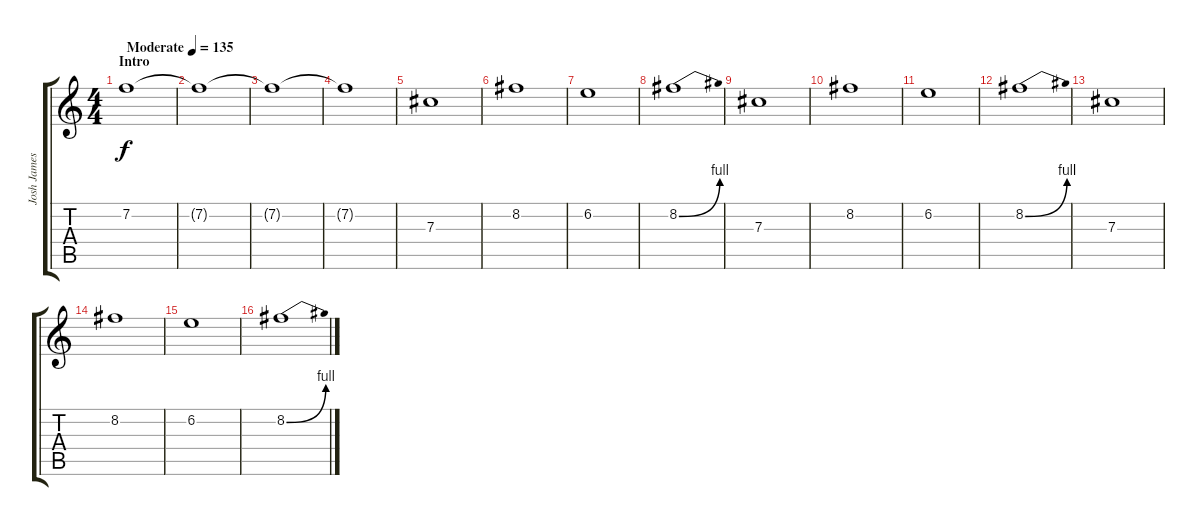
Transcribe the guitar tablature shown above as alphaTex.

\track ("Josh James" "Josh James") {instrument distortionguitar}
\staff {score tabs}
\tuning (Eb4 Bb3 Gb3 Db3 Ab2 Db2) {hide}
\ts (4 4)
\section ("" "Intro")
\tempo (135 "Moderate")
\clef g2
\ks c
7.2.1{dy f instrument distortionguitar} |
7.2{t}.1 |
7.2{t}.1 |
7.2{t}.1 |
7.3.1 |
8.2.1 |
6.2.1 |
8.2{be (bend 0 0 60 4)}.1 |
7.3.1 |
8.2.1 |
6.2.1 |
8.2{be (bend 0 0 60 4)}.1 |
7.3.1 |
8.2.1 |
6.2.1 |
8.2{be (bend 0 0 60 4)}.1
